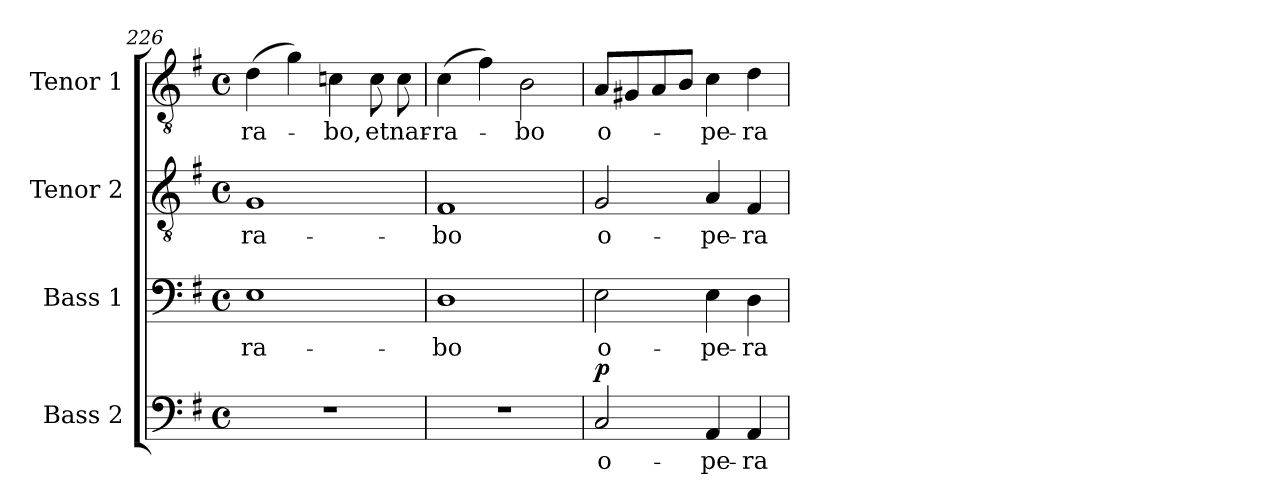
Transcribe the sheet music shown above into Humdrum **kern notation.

**kern	**text	**dynam	**kern	**text	**kern	**text	**kern	**text
*part4	*part4	*part4	*part3	*part3	*part2	*part2	*part1	*part1
*staff4	*staff4	*staff4	*staff3	*staff3	*staff2	*staff2	*staff1	*staff1
*I"Bass 2	*	*	*I"Bass 1	*	*I"Tenor 2	*	*I"Tenor 1	*
*I'B. 2	*	*	*I'B. 1	*	*I'T. 2	*	*I'T. 1	*
*clefF4	*	*	*clefF4	*	*clefGv2	*	*clefGv2	*
*k[f#]	*	*	*k[f#]	*	*k[f#]	*	*k[f#]	*
*G:	*	*	*G:	*	*G:	*	*G:	*
*M4/4	*	*	*M4/4	*	*M4/4	*	*M4/4	*
*met(c)	*	*	*met(c)	*	*met(c)	*	*met(c)	*
=226	=226	=226	=226	=226	=226	=226	=226	=226
!	!	!	!	!LO:LY:b	!	!LO:LY:b	!	!LO:LY:b
1r	.	.	1E	-ra-	1G	-ra-	(>4d\	-ra-
.	.	.	.	.	.	.	4g\)	.
!	!	!	!	!	!	!	!	!LO:LY:b
.	.	.	.	.	.	.	4cn\	-bo,
!	!	!	!	!	!	!	!	!LO:LY:b
.	.	.	.	.	.	.	8c\	et
!	!	!	!	!	!	!	!	!LO:LY:b
.	.	.	.	.	.	.	8c\	nar-
=227	=227	=227	=227	=227	=227	=227	=227	=227
!	!	!	!	!LO:LY:b	!	!LO:LY:b	!	!LO:LY:b
1r	.	.	1D	-bo	1F#	-bo	(>4c\	-ra-
.	.	.	.	.	.	.	4f#\)	.
!	!	!	!	!	!	!	!	!LO:LY:b
.	.	.	.	.	.	.	2B\	-bo
=228	=228	=228	=228	=228	=228	=228	=228	=228
!	!LO:LY:b	!LO:DY:a	!	!LO:LY:b	!	!LO:LY:b	!	!LO:LY:b
2C/	o-	p	2E\	o-	2G/	o-	8A/L	o-
.	.	.	.	.	.	.	8G#X/	.
.	.	.	.	.	.	.	8A/	.
.	.	.	.	.	.	.	8B/J	.
!	!LO:LY:b	!	!	!LO:LY:b	!	!LO:LY:b	!	!LO:LY:b
4AA/	-pe-	.	4E\	-pe-	4A/	-pe-	4c\	-pe-
!	!LO:LY:b	!	!	!LO:LY:b	!	!LO:LY:b	!	!LO:LY:b
4AA/	-ra	.	4D\	-ra	4F#/	-ra	4d\	-ra
=	=	=	=	=	=	=	=	=
*-	*-	*-	*-	*-	*-	*-	*-	*-
